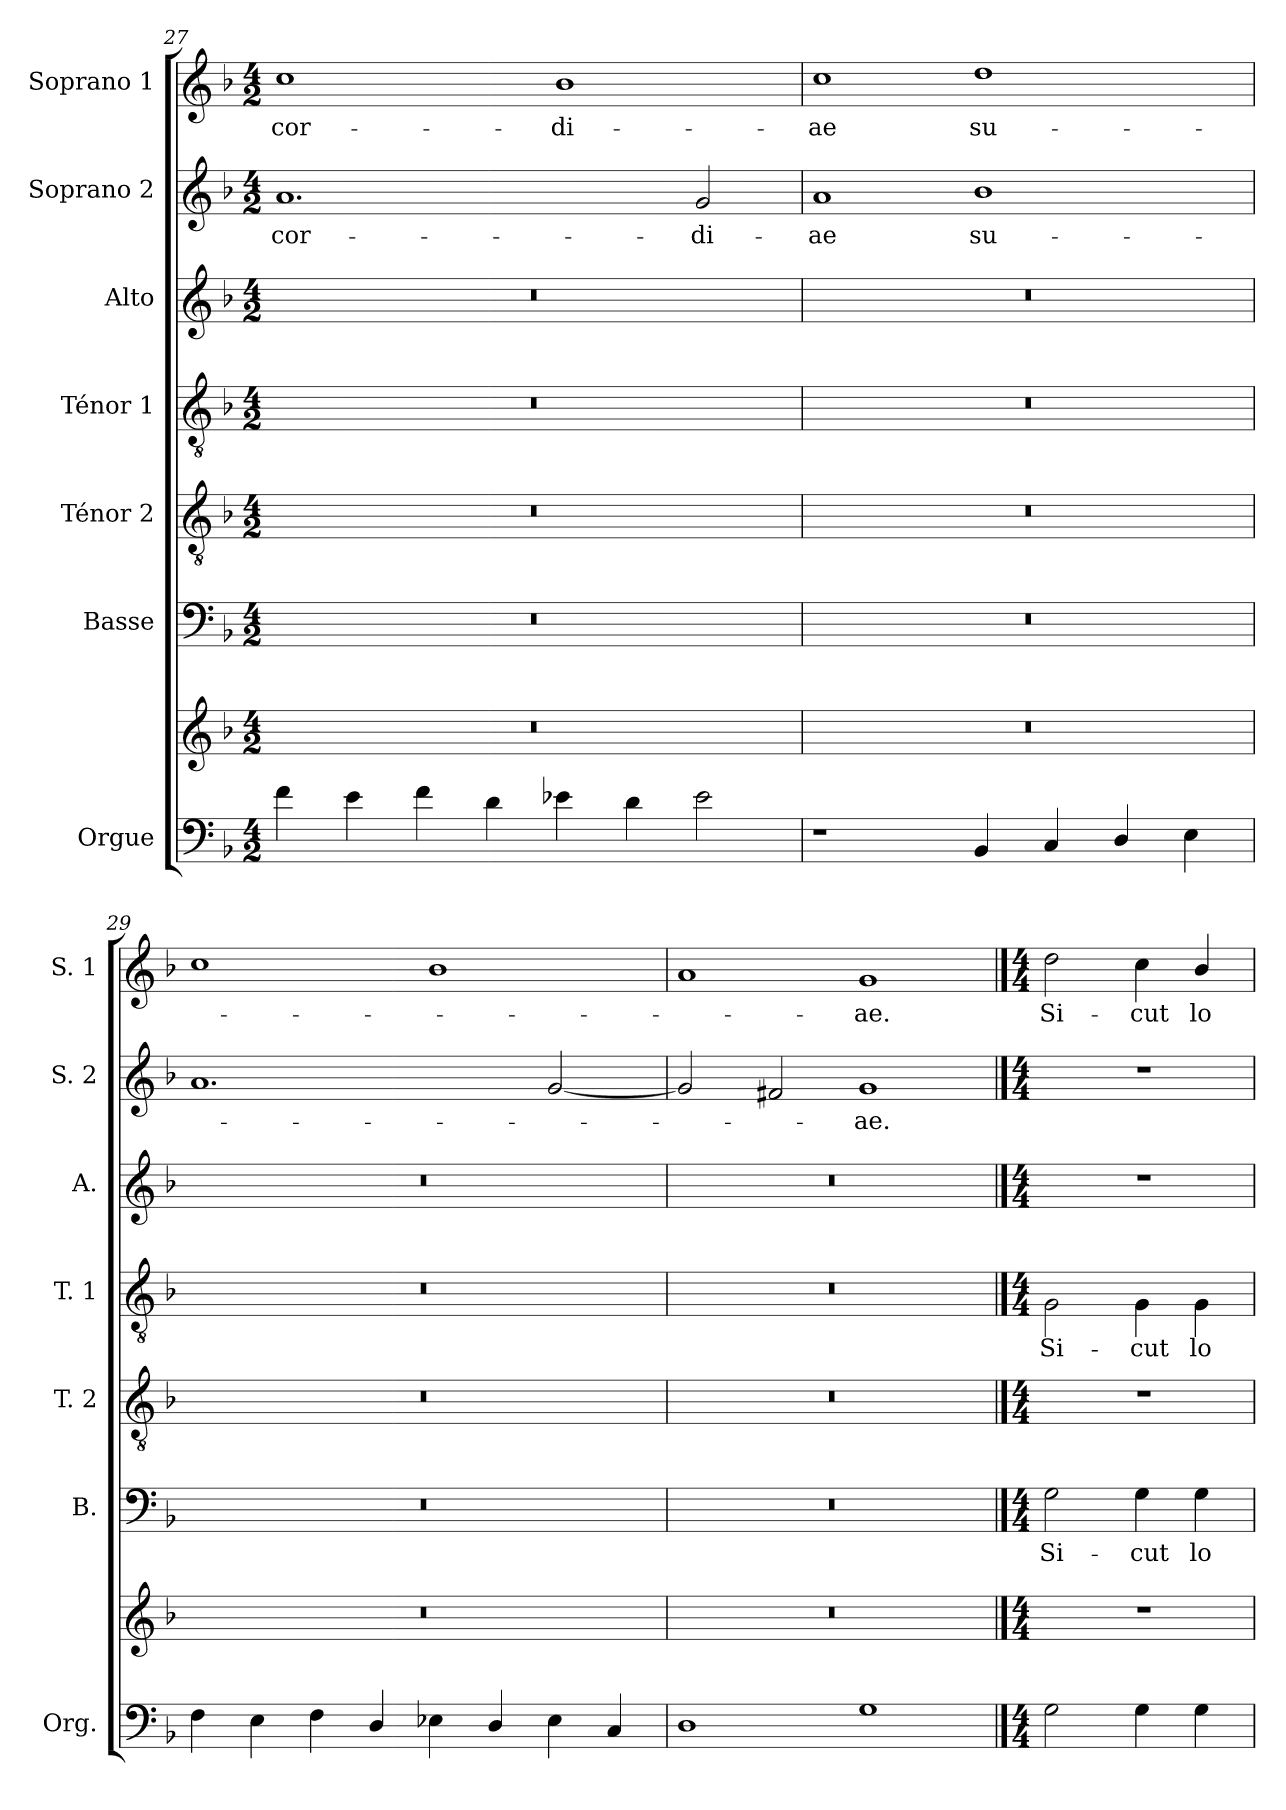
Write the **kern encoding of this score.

**kern	**kern	**kern	**text	**kern	**kern	**text	**kern	**kern	**text	**kern	**text
*part7	*part7	*part6	*part6	*part5	*part4	*part4	*part3	*part2	*part2	*part1	*part1
*staff8	*staff7	*staff6	*staff6	*staff5	*staff4	*staff4	*staff3	*staff2	*staff2	*staff1	*staff1
*I"Orgue	*	*I"Basse	*	*I"Ténor 2	*I"Ténor 1	*	*I"Alto	*I"Soprano 2	*	*I"Soprano 1	*
*I'Org.	*	*I'B.	*	*I'T. 2	*I'T. 1	*	*I'A.	*I'S. 2	*	*I'S. 1	*
!!LO:LB:g=z
*clefF4	*clefG2	*clefF4	*	*clefGv2	*clefGv2	*	*clefG2	*clefG2	*	*clefG2	*
*k[b-]	*k[b-]	*k[b-]	*	*k[b-]	*k[b-]	*	*k[b-]	*k[b-]	*	*k[b-]	*
*M4/2	*M4/2	*M4/2	*	*M4/2	*M4/2	*	*M4/2	*M4/2	*	*M4/2	*
=27	=27	=27	=27	=27	=27	=27	=27	=27	=27	=27	=27
!	!	!	!	!	!	!	!	!	!LO:LY:b	!	!LO:LY:b
4f\	0r	0r	.	0r	0r	.	0r	1.a	-cor-	1cc	-cor-
4e\	.	.	.	.	.	.	.	.	.	.	.
4f\	.	.	.	.	.	.	.	.	.	.	.
4d\	.	.	.	.	.	.	.	.	.	.	.
!	!	!	!	!	!	!	!	!	!	!	!LO:LY:b
4e-X\	.	.	.	.	.	.	.	.	.	1b-	-di-
4d\	.	.	.	.	.	.	.	.	.	.	.
!	!	!	!	!	!	!	!	!	!LO:LY:b	!	!
2e-\	.	.	.	.	.	.	.	2g/	-di-	.	.
=28	=28	=28	=28	=28	=28	=28	=28	=28	=28	=28	=28
!	!	!	!	!	!	!	!	!	!LO:LY:b	!	!LO:LY:b
1r	0r	0r	.	0r	0r	.	0r	1a	-ae	1cc	-ae
!	!	!	!	!	!	!	!	!	!LO:LY:b	!	!LO:LY:b
4BB-/	.	.	.	.	.	.	.	1b-	su-	1dd	su-
4C/	.	.	.	.	.	.	.	.	.	.	.
4D/	.	.	.	.	.	.	.	.	.	.	.
4E\	.	.	.	.	.	.	.	.	.	.	.
=29	=29	=29	=29	=29	=29	=29	=29	=29	=29	=29	=29
4F\	0r	0r	.	0r	0r	.	0r	1.a	.	1cc	.
4E\	.	.	.	.	.	.	.	.	.	.	.
4F\	.	.	.	.	.	.	.	.	.	.	.
4D/	.	.	.	.	.	.	.	.	.	.	.
4E-X\	.	.	.	.	.	.	.	.	.	1b-	.
4D/	.	.	.	.	.	.	.	.	.	.	.
4E-\	.	.	.	.	.	.	.	[<2g/	.	.	.
4C/	.	.	.	.	.	.	.	.	.	.	.
=30	=30	=30	=30	=30	=30	=30	=30	=30	=30	=30	=30
1D	0r	0r	.	0r	0r	.	0r	2g/]	.	1a	.
.	.	.	.	.	.	.	.	2f#X/	.	.	.
!	!	!	!	!	!	!	!	!	!LO:LY:b	!	!LO:LY:b
1G	.	.	.	.	.	.	.	1g	-ae.	1g	-ae.
!!LO:PB:g=z
==1	==1	==1	==1	==1	==1	==1	==1	==1	==1	==1	==1
*M4/4	*M4/4	*M4/4	*	*M4/4	*M4/4	*	*M4/4	*M4/4	*	*M4/4	*
*	*	*	*	*	*	*	*	*	*	*MM100	*
!	!	!	!LO:LY:b	!	!	!LO:LY:b	!	!	!	!	!LO:LY:b
2G\	1r	2G\	Si-	1r	2G\	Si-	1r	1r	.	2dd\	Si-
!	!	!	!LO:LY:b	!	!	!LO:LY:b	!	!	!	!	!LO:LY:b
4G\	.	4G\	-cut	.	4G\	-cut	.	.	.	4cc\	-cut
!	!	!	!LO:LY:b	!	!	!LO:LY:b	!	!	!	!	!LO:LY:b
4G\	.	4G\	lo-	.	4G\	lo-	.	.	.	4b-/	lo-
=	=	=	=	=	=	=	=	=	=	=	=
*-	*-	*-	*-	*-	*-	*-	*-	*-	*-	*-	*-
